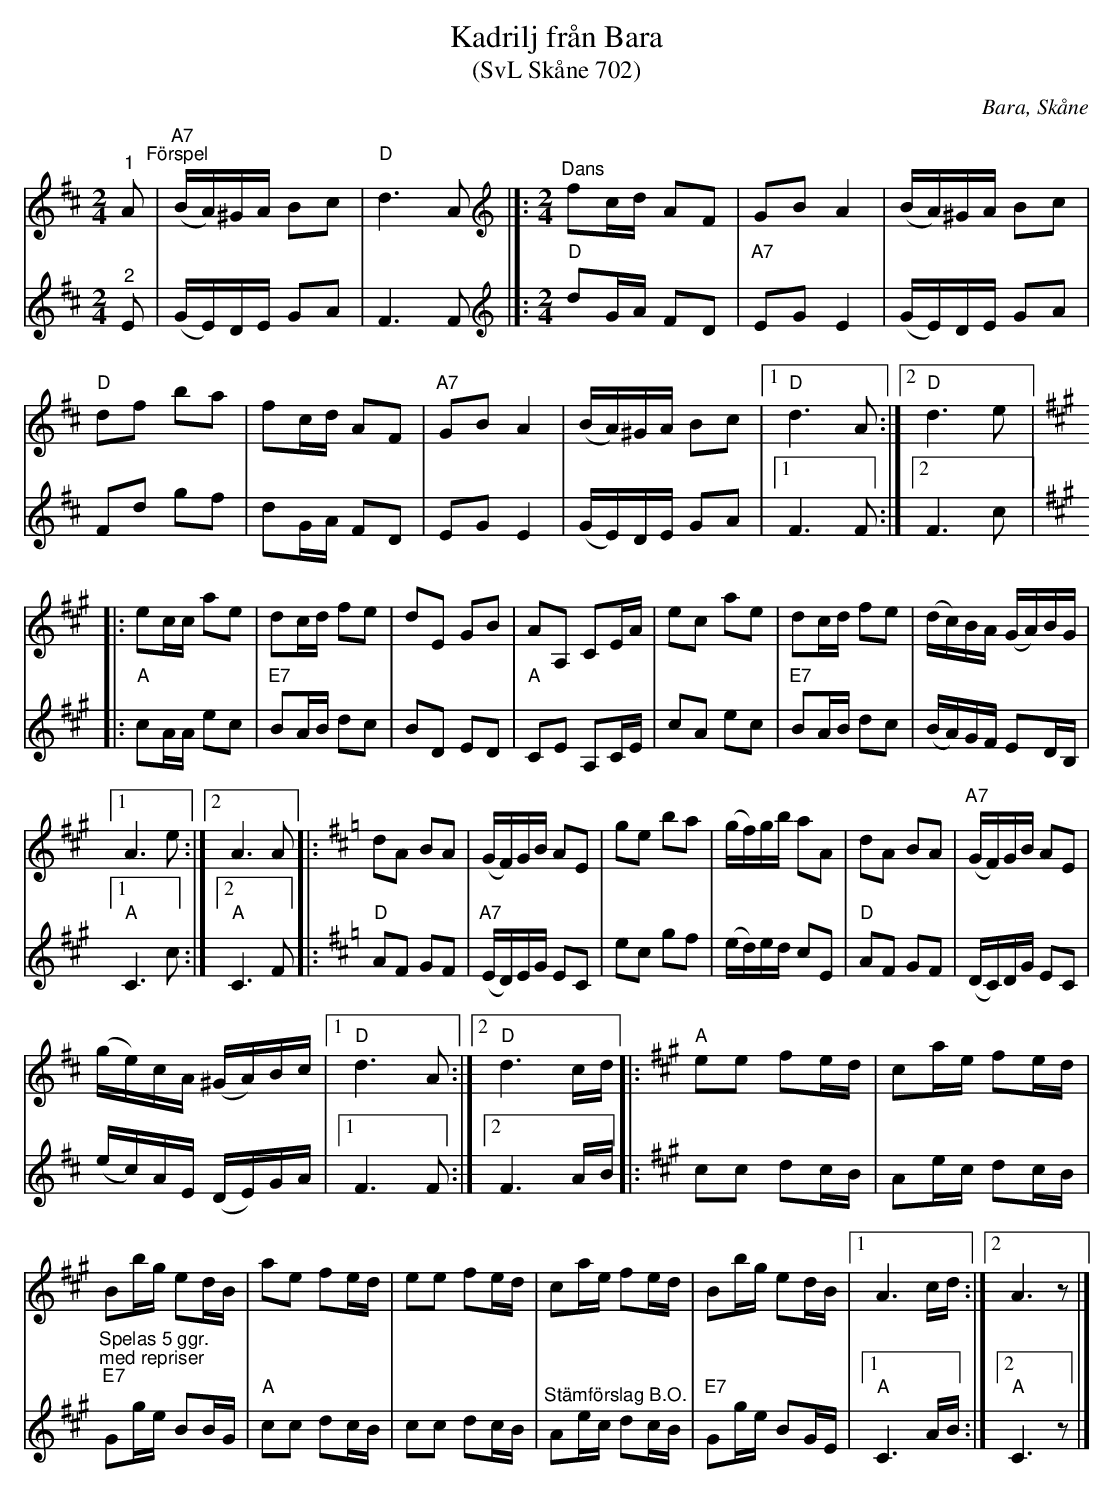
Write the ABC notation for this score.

X:1
T:Kadrilj från Bara
T:(SvL Skåne 702)
O:Bara, Skåne
L:1/8
M:2/4
K:D
V:1
"^1"A"^Förspel" |"A7" (B/A/)^G/A/ Bc |"D" d3 A |]:[K:D][M:2/4][K:treble]"^Dans" fc/d/ AF | GB A2 | (B/A/)^G/A/ Bc |
"D" df ba | fc/d/ AF |"A7" GB A2 | (B/A/)^G/A/ Bc |1"D" d3 A :|2 "D" d3 e |:
[K:A] ec/c/ ae | dc/d/ fe | dE GB | AA, CE/A/ | ec ae | dc/d/ fe | (d/c/)B/A/ (G/A/)B/G/ |1
A3 e :|2 A3 A |:[K:D] dA BA | (G/F/)G/B/ AE | ge ba | (g/f/)g/b/ aA | dA BA |"A7" (G/F/)G/B/ AE |
(g/e/)c/A/ (^G/A/)B/c/ |1"D" d3 A :|2"D" d3 c/d/ |: [K:A]"A" ee fe/d/ | ca/e/ fe/d/ |
Bb/g/ ed/B/ | ae fe/d/ | ee fe/d/ | ca/e/ fe/d/ | Bb/g/ ed/B/ |1 A3 c/d/ :|2 A3 z |]
V:2
"^2" E | (G/E/)D/E/ GA | F3 F |]:[K:D][M:2/4][K:treble]"D" dG/A/ FD |"A7" EG E2 | (G/E/)D/E/ GA |
Fd gf | dG/A/ FD | EG E2 | (G/E/)D/E/ GA |1 F3 F :|2 F3 c |:[K:A]"A" cA/A/ ec |"E7" BA/B/ dc |
BD ED |"A" CE A,C/E/ | cA ec |"E7" BA/B/ dc | (B/A/)G/F/ ED/B,/ |1"A" C3 c :|2"A" C3 F |:
[K:D]"D" AF GF |"A7" (E/D/)E/G/ EC | ec gf | (e/d/)e/d/ cE |"D" AF GF | (D/C/)D/G/ EC |
(e/c/)A/E/ (D/E/)G/A/ |1 F3 F :|2 F3 A/B/ |:[K:A] cc dc/B/ | Ae/c/ dc/B/ |
"^Spelas 5 ggr." "^med repriser""E7" Gg/e/ BB/G/ |"A" cc dc/B/ | cc dc/B/ | "^Stämförslag B.O." Ae/c/ dc/B/ |
"E7" Gg/e/ BG/E/ |1"A" C3 A/B/ :|2"A" C3 z |]
